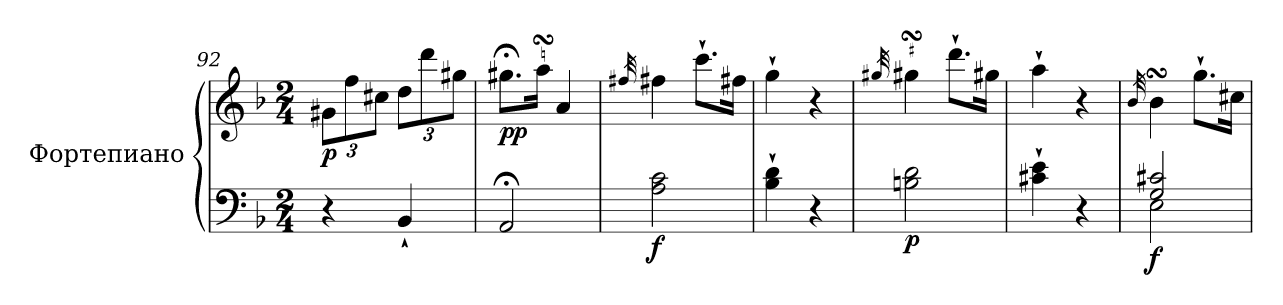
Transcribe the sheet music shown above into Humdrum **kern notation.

**kern	**kern	**dynam
*part1	*part1	*part1
*staff2	*staff1	*staff1/2
*I"Фортепиано	*	*
*clefF4	*clefG2	*
*k[b-]	*k[b-]	*
*M2/4	*M2/4	*
*	*Xbrackettup	*
=92	=92	=92
!	!	!LO:DY:b
4r	12g#X\L	p
.	12ff\	.
.	12cc#X\J	.
4BB-`/	12dd\L	.
.	12ddd\	.
.	12gg#X\J	.
=93	=93	=93
!	!	!LO:DY:b
2AA;</	8.gg#X;<\L	pp
.	16aasSsS\Jk	.
.	4a/	.
=94	=94	=94
.	32qff#X/	.
!	!	!LO:DY:b=2
2A\ 2c\	4ff#\	f
.	8.ccc`\L	.
.	16ff#X\Jk	.
=95	=95	=95
4B-\` 4d\`	4gg`\	.
4r	4r	.
!!LO:LB:g=z
=96	=96	=96
.	32qgg#X/	.
!	!	!LO:DY:b=2
2Bn\ 2d\	4gg#sSsS\	p
.	8.ddd`\L	.
.	16gg#X\Jk	.
=97	=97	=97
4c#X\` 4e\`	4aa`\	.
4r	4r	.
=98	=98	=98
.	32qb-/	.
*^	*	*
!	!	!	!LO:DY:b=2
2G/ 2c#X/	2E\	4b-sSSs\	f
.	.	8.gg`\L	.
.	.	16cc#X\Jk	.
*v	*v	*	*
=	=	=
*-	*-	*-
